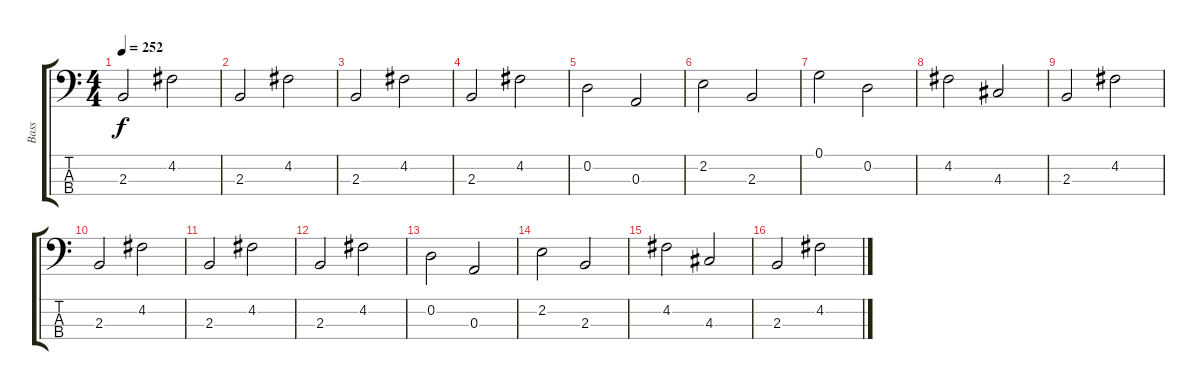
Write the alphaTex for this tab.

\track ("Bass" "Bass") {instrument electricbassfinger}
\staff {score tabs}
\tuning (G2 D2 A1 E1) {hide}
\ts (4 4)
\tempo 252
\clef f4
\ks c
2.3.2{dy f} 4.2.2 |
2.3.2 4.2.2 |
2.3.2 4.2.2 |
2.3.2 4.2.2 |
0.2.2 0.3.2 |
2.2.2 2.3.2 |
0.1.2 0.2.2 |
4.2.2 4.3.2 |
2.3.2 4.2.2 |
2.3.2 4.2.2 |
2.3.2 4.2.2 |
2.3.2 4.2.2 |
0.2.2 0.3.2 |
2.2.2 2.3.2 |
4.2.2 4.3.2 |
2.3.2 4.2.2
